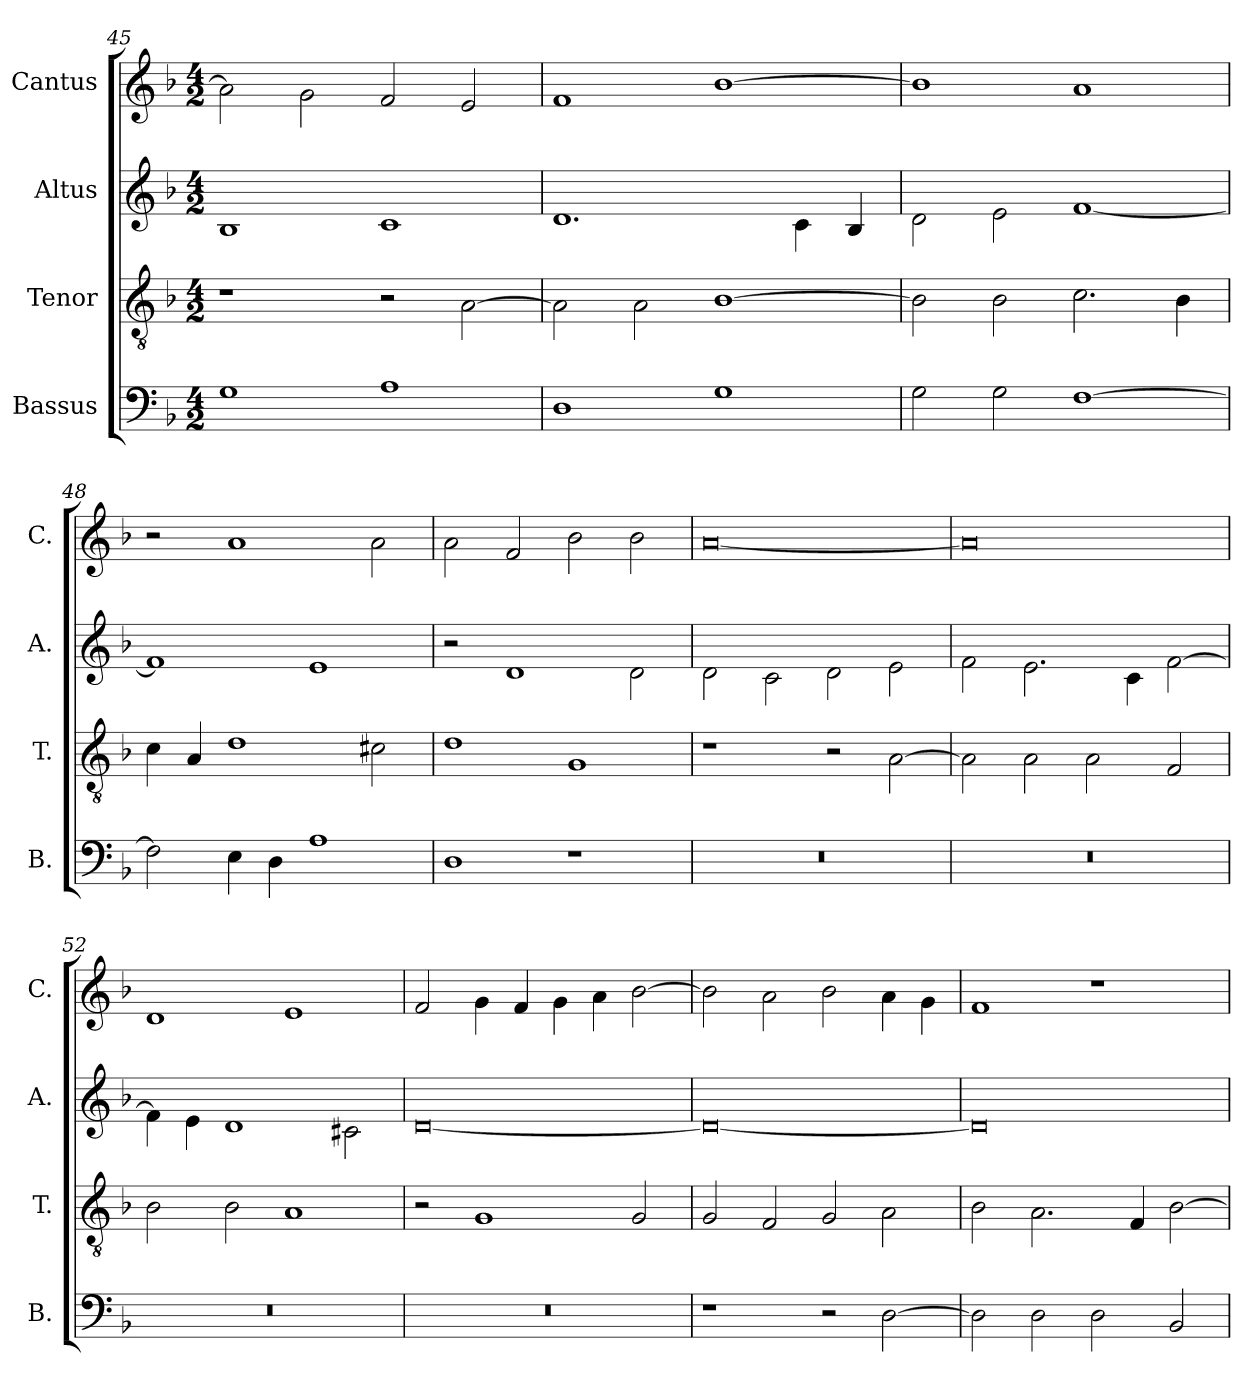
**kern	**kern	**kern	**kern
*part4	*part3	*part2	*part1
*staff4	*staff3	*staff2	*staff1
*I"Bassus	*I"Tenor	*I"Altus	*I"Cantus
*I'B.	*I'T.	*I'A.	*I'C.
*clefF4	*clefGv2	*clefG2	*clefG2
*k[b-]	*k[b-]	*k[b-]	*k[b-]
*M4/2	*M4/2	*M4/2	*M4/2
=45	=45	=45	=45
1G	1r	1B-	2a\]
.	.	.	2g\
1A	2r	1c	2f/
.	[2A\	.	2e/
=46	=46	=46	=46
1D	2A\]	1.d	1f
.	2A\	.	.
1G	[1B-	.	[1b-
.	.	4c\	.
.	.	4B-/	.
=47	=47	=47	=47
2G\	2B-\]	2d\	1b-]
2G\	2B-\	2e\	.
[1F	2.c\	[1f	1a
.	4B-\	.	.
!!LO:PB:g=z
=48	=48	=48	=48
2F\]	4c\	1f]	2r
.	4A/	.	.
4E\	1d	.	1a
4D\	.	.	.
1A	.	1e	.
.	2c#X\	.	2a\
=49	=49	=49	=49
1D	1d	2r	2a\
.	.	1d	2f/
1r	1G	.	2b-\
.	.	2d\	2b-\
=50	=50	=50	=50
0r	1r	2d\	[0a
.	.	2c\	.
.	2r	2d\	.
.	[2A\	2e\	.
=51	=51	=51	=51
0r	2A\]	2f\	0a]
.	2A\	2.e\	.
.	2A\	.	.
.	.	4c\	.
.	2F/	[2f\	.
=52	=52	=52	=52
0r	2B-\	4f\]	1d
.	.	4e\	.
.	2B-\	1d	.
.	1A	.	1e
.	.	2c#X\	.
=53	=53	=53	=53
0r	2r	[0d	2f/
.	1G	.	4g\
.	.	.	4f/
.	.	.	4g\
.	.	.	4a\
.	2G/	.	[2b-\
!!LO:LB:g=z
=54	=54	=54	=54
1r	2G/	0d_	2b-\]
.	2F/	.	2a\
2r	2G/	.	2b-\
[2D\	2A\	.	4a\
.	.	.	4g\
=55	=55	=55	=55
2D\]	2B-\	0d]	1f
2D\	2.A\	.	.
2D\	.	.	1r
.	4F/	.	.
2BB-/	[2B-\	.	.
=	=	=	=
*-	*-	*-	*-
